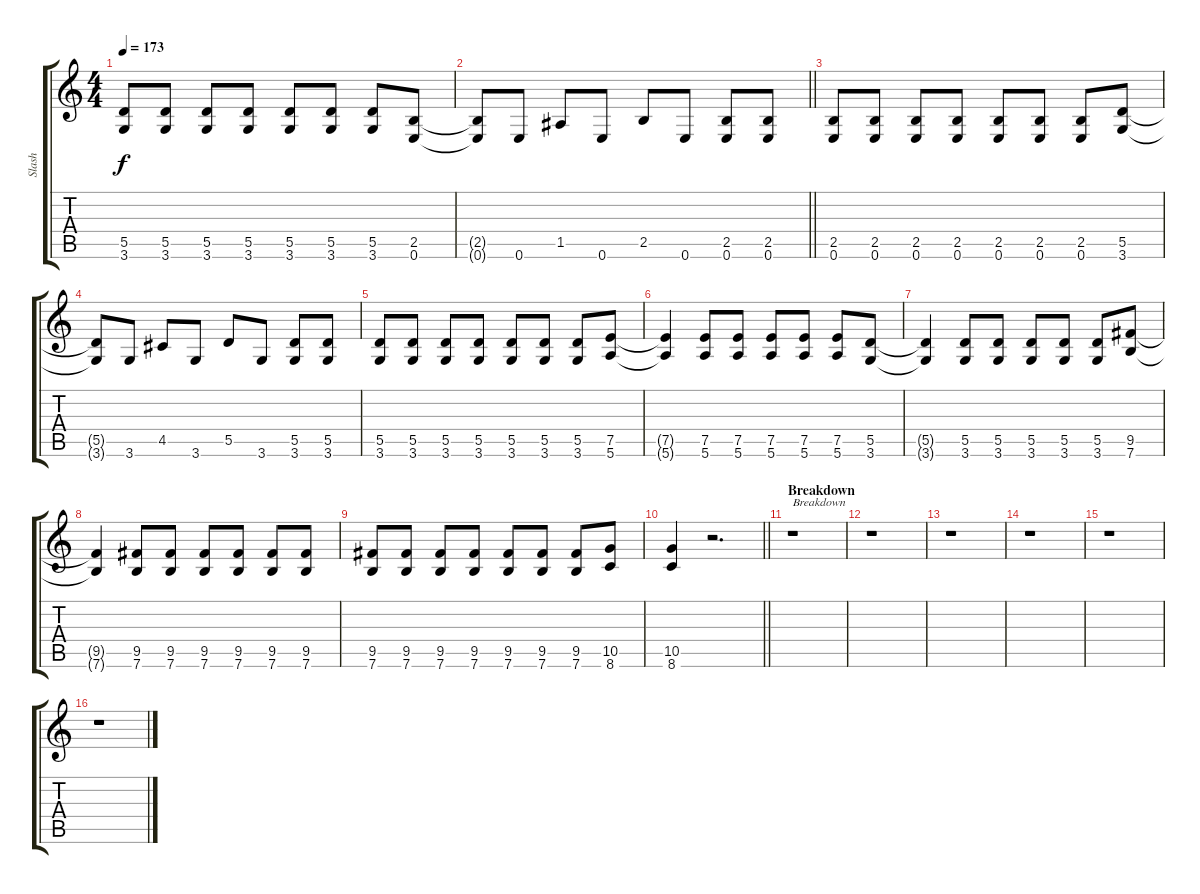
\track ("Slash" "Slash") {instrument distortionguitar}
\staff {score tabs}
\tuning (E4 B3 G3 D3 A2 E2) {hide}
\ts (4 4)
\tempo 173
\clef g2
\ks c
(5.5 3.6).8{dy f} (5.5 3.6).8 (5.5 3.6).8 (5.5 3.6).8 (5.5 3.6).8 (5.5 3.6).8 (5.5 3.6).8 (2.5 0.6).8 |
\barLineRight lightlight
(2.5{t} 0.6{t}).8 0.6.8 1.5.8 0.6.8 2.5.8 0.6.8 (2.5 0.6).8 (2.5 0.6).8 |
(2.5 0.6).8 (2.5 0.6).8 (2.5 0.6).8 (2.5 0.6).8 (2.5 0.6).8 (2.5 0.6).8 (2.5 0.6).8 (5.5 3.6).8 |
(5.5{t} 3.6{t}).8 3.6.8 4.5.8 3.6.8 5.5.8 3.6.8 (5.5 3.6).8 (5.5 3.6).8 |
(5.5 3.6).8 (5.5 3.6).8 (5.5 3.6).8 (5.5 3.6).8 (5.5 3.6).8 (5.5 3.6).8 (5.5 3.6).8 (7.5 5.6).8 |
(7.5{t} 5.6{t}).4 (7.5 5.6).8 (7.5 5.6).8 (7.5 5.6).8 (7.5 5.6).8 (7.5 5.6).8 (5.5 3.6).8 |
(5.5{t} 3.6{t}).4 (5.5 3.6).8 (5.5 3.6).8 (5.5 3.6).8 (5.5 3.6).8 (5.5 3.6).8 (9.5 7.6).8 |
(9.5{t} 7.6{t}).4 (9.5 7.6).8 (9.5 7.6).8 (9.5 7.6).8 (9.5 7.6).8 (9.5 7.6).8 (9.5 7.6).8 |
(9.5 7.6).8 (9.5 7.6).8 (9.5 7.6).8 (9.5 7.6).8 (9.5 7.6).8 (9.5 7.6).8 (9.5 7.6).8 (10.5 8.6).8 |
\barLineRight lightlight
(10.5 8.6).4 r.2{d} |
\section ("" "Breakdown")
r.1{txt "Breakdown"} |
r.1 |
r.1 |
r.1 |
r.1 |
r.1
